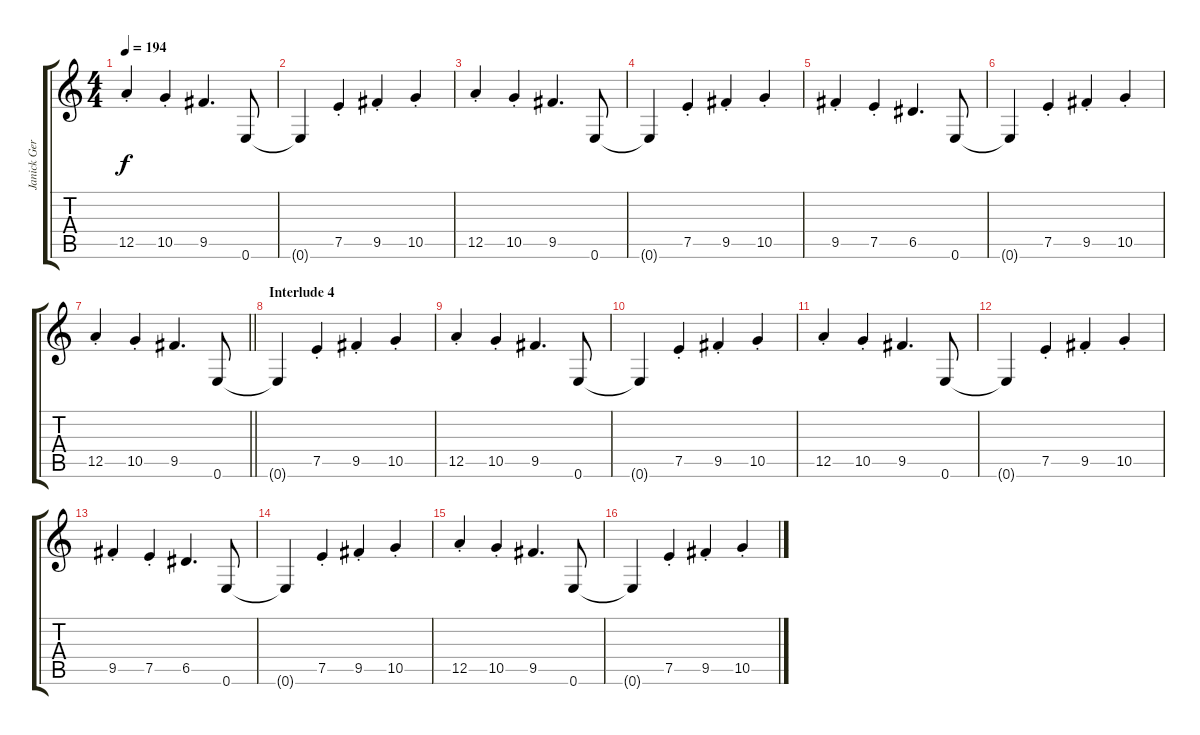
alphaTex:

\track ("Janick Gers" "Janick Ger") {instrument overdrivenguitar}
\staff {score tabs}
\tuning (E4 B3 G3 D3 A2 E2) {hide}
\ts (4 4)
\tempo 194
\clef g2
\ks c
12.5{st}.4{dy f} 10.5{st}.4 9.5.4{d} 0.6.8 |
0.6{t}.4 7.5{st}.4 9.5{st}.4 10.5{st}.4 |
12.5{st}.4 10.5{st}.4 9.5.4{d} 0.6.8 |
0.6{t}.4 7.5{st}.4 9.5{st}.4 10.5{st}.4 |
9.5{st}.4 7.5{st}.4 6.5.4{d} 0.6.8 |
0.6{t}.4 7.5{st}.4 9.5{st}.4 10.5{st}.4 |
\barLineRight lightlight
12.5{st}.4 10.5{st}.4 9.5.4{d} 0.6.8 |
\section ("" "Interlude 4")
0.6{t}.4 7.5{st}.4 9.5{st}.4 10.5{st}.4 |
12.5{st}.4 10.5{st}.4 9.5.4{d} 0.6.8 |
0.6{t}.4 7.5{st}.4 9.5{st}.4 10.5{st}.4 |
12.5{st}.4 10.5{st}.4 9.5.4{d} 0.6.8 |
0.6{t}.4 7.5{st}.4 9.5{st}.4 10.5{st}.4 |
9.5{st}.4 7.5{st}.4 6.5.4{d} 0.6.8 |
0.6{t}.4 7.5{st}.4 9.5{st}.4 10.5{st}.4 |
12.5{st}.4 10.5{st}.4 9.5.4{d} 0.6.8 |
0.6{t}.4 7.5{st}.4 9.5{st}.4 10.5{st}.4
